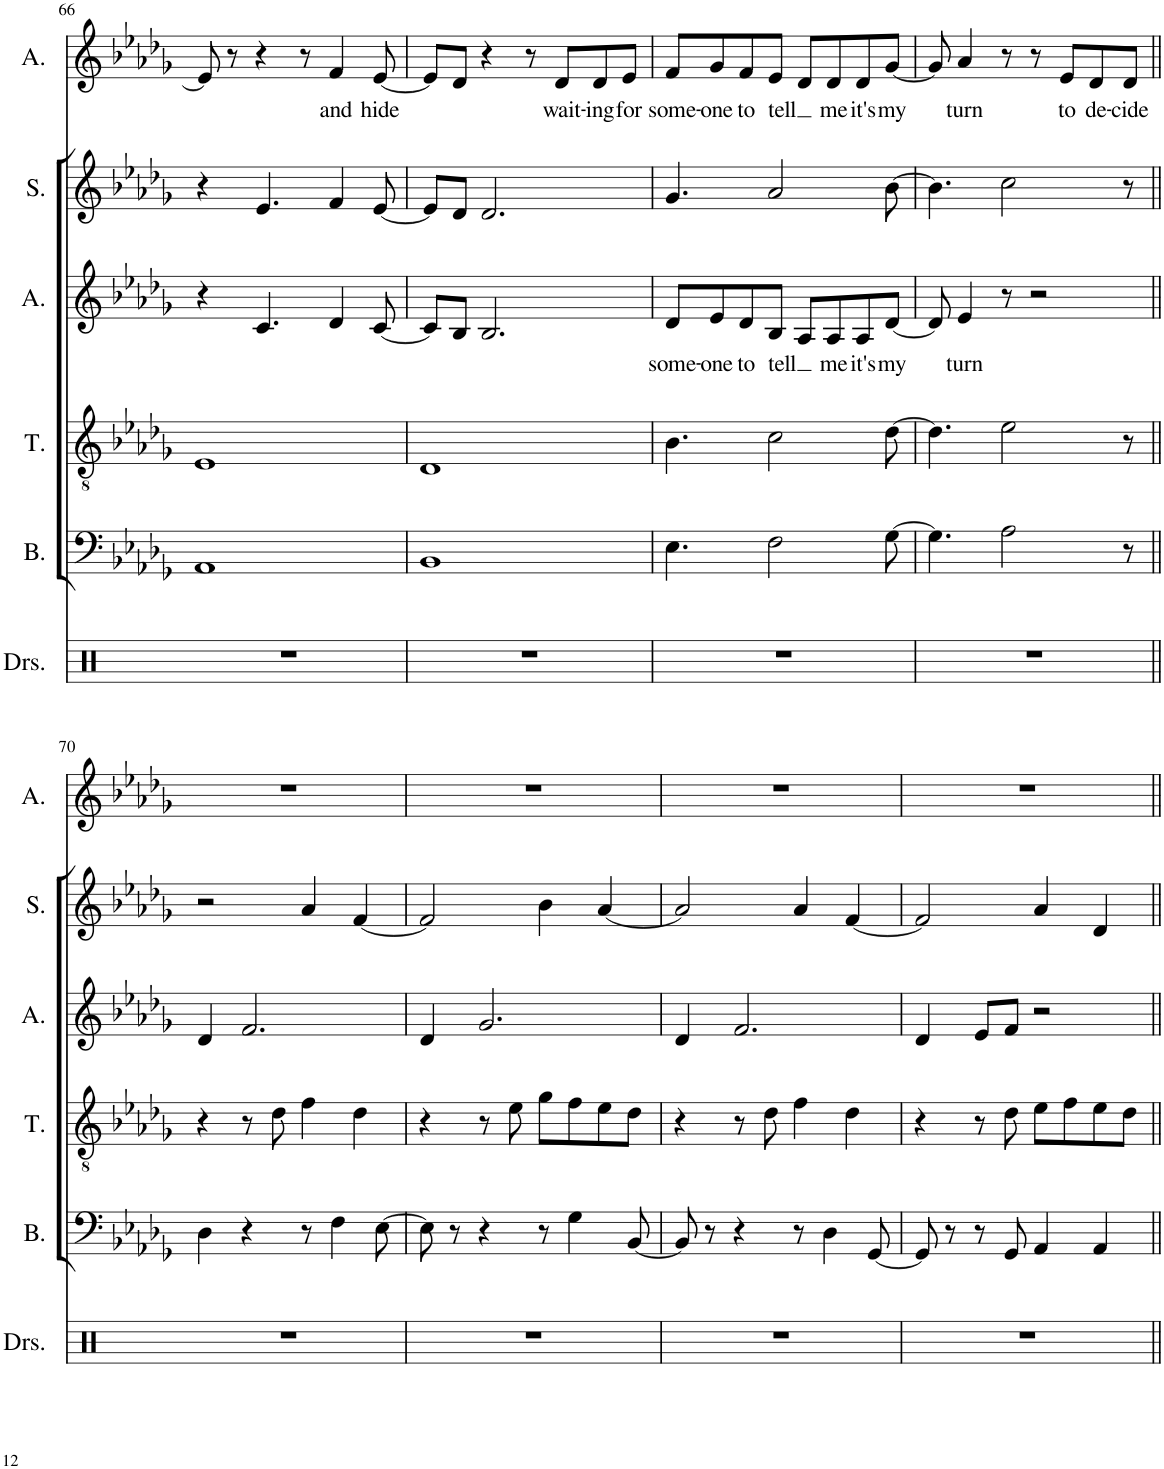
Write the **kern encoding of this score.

**kern	**kern	**kern	**kern	**text	**kern	**kern	**text
*part6	*part5	*part4	*part3	*part3	*part2	*part1	*part1
*staff6	*staff5	*staff4	*staff3	*staff3	*staff2	*staff1	*staff1
*I"Drumset	*I"Bass	*I"Tenor	*I"Alto	*	*I"Soprano	*I"Alto	*
*I'Drs.	*I'B.	*I'T.	*I'A.	*	*I'S.	*I'A.	*
!!LO:PB:g=z
*clefX	*clefF4	*clefGv2	*clefG2	*	*clefG2	*clefG2	*
*k[]	*k[b-e-a-d-g-]	*k[b-e-a-d-g-]	*k[b-e-a-d-g-]	*	*k[b-e-a-d-g-]	*k[b-e-a-d-g-]	*
*M4/4	*M4/4	*M4/4	*M4/4	*	*M4/4	*M4/4	*
=66	=66	=66	=66	=66	=66	=66	=66
1r	1AA-	1E-	4r	.	4r	8e-/]	.
.	.	.	.	.	.	8r	.
.	.	.	4.c/	.	4.e-/	4r	.
.	.	.	.	.	.	8r	.
!	!	!	!	!	!	!	!LO:LY:b
.	.	.	4d-/	.	4f/	4f/	and
!	!	!	!	!	!	!	!LO:LY:b
.	.	.	[8c/	.	[8e-/	[8e-/	hide
=67	=67	=67	=67	=67	=67	=67	=67
1r	1BB-	1D-	8c/L]	.	8e-/L]	8e-/L]	.
.	.	.	8B-/J	.	8d-/J	8d-/J	.
.	.	.	2.B-/	.	2.d-/	4r	.
.	.	.	.	.	.	8r	.
!	!	!	!	!	!	!	!LO:LY:b
.	.	.	.	.	.	8d-/L	wait-
!	!	!	!	!	!	!	!LO:LY:b
.	.	.	.	.	.	8d-/	-ing
!	!	!	!	!	!	!	!LO:LY:b
.	.	.	.	.	.	8e-/J	for
=68	=68	=68	=68	=68	=68	=68	=68
!	!	!	!	!LO:LY:b	!	!	!LO:LY:b
1r	4.E-\	4.B-\	8d-/L	some-	4.g-/	8f/L	some-
!	!	!	!	!LO:LY:b	!	!	!LO:LY:b
.	.	.	8e-/	-one	.	8g-/	-one
!	!	!	!	!LO:LY:b	!	!	!LO:LY:b
.	.	.	8d-/	to	.	8f/	to
!	!	!	!	!LO:LY:b	!	!	!LO:LY:b
.	2F\	2c\	8B-/J	tell	2a-/	8e-/J	tell
.	.	.	8A-/L	.	.	8d-/L	.
!	!	!	!	!LO:LY:b	!	!	!LO:LY:b
.	.	.	8A-/	me	.	8d-/	me
!	!	!	!	!LO:LY:b	!	!	!LO:LY:b
.	.	.	8A-/	it's	.	8d-/	it's
!	!	!	!	!LO:LY:b	!	!	!LO:LY:b
.	[8G-\	[8d-\	[8d-/J	my	[8b-\	[8g-/J	my
=69	=69	=69	=69	=69	=69	=69	=69
1r	4.G-\]	4.d-\]	8d-/]	.	4.b-\]	8g-/]	.
!	!	!	!	!LO:LY:b	!	!	!LO:LY:b
.	.	.	4e-/	turn	.	4a-/	turn
.	2A-\	2e-\	8r	.	2cc\	8r	.
.	.	.	2r	.	.	8r	.
!	!	!	!	!	!	!	!LO:LY:b
.	.	.	.	.	.	8e-/L	to
!	!	!	!	!	!	!	!LO:LY:b
.	.	.	.	.	.	8d-/	de-
!	!	!	!	!	!	!	!LO:LY:b
.	8r	8r	.	.	8r	8d-/J	-cide
!!LO:LB:g=z
=70||	=70||	=70||	=70||	=70||	=70||	=70||	=70||
1r	4D-\	4r	4d-/	.	2r	1r	.
.	4r	8r	2.f/	.	.	.	.
.	.	8d-\	.	.	.	.	.
.	8r	4f\	.	.	4a-/	.	.
.	4F\	.	.	.	.	.	.
.	.	4d-\	.	.	[4f/	.	.
.	[8E-\	.	.	.	.	.	.
=71	=71	=71	=71	=71	=71	=71	=71
1r	8E-\]	4r	4d-/	.	2f/]	1r	.
.	8r	.	.	.	.	.	.
.	4r	8r	2.g-/	.	.	.	.
.	.	8e-\	.	.	.	.	.
.	8r	8g-\L	.	.	4b-\	.	.
.	4G-\	8f\	.	.	.	.	.
.	.	8e-\	.	.	[4a-/	.	.
.	[8BB-/	8d-\J	.	.	.	.	.
=72	=72	=72	=72	=72	=72	=72	=72
1r	8BB-/]	4r	4d-/	.	2a-/]	1r	.
.	8r	.	.	.	.	.	.
.	4r	8r	2.f/	.	.	.	.
.	.	8d-\	.	.	.	.	.
.	8r	4f\	.	.	4a-/	.	.
.	4D-\	.	.	.	.	.	.
.	.	4d-\	.	.	[4f/	.	.
.	[8GG-/	.	.	.	.	.	.
=73	=73	=73	=73	=73	=73	=73	=73
1r	8GG-/]	4r	4d-/	.	2f/]	1r	.
.	8r	.	.	.	.	.	.
.	8r	8r	8e-/L	.	.	.	.
.	8GG-/	8d-\	8f/J	.	.	.	.
.	4AA-/	8e-\L	2r	.	4a-/	.	.
.	.	8f\	.	.	.	.	.
.	4AA-/	8e-\	.	.	4d-/	.	.
.	.	8d-\J	.	.	.	.	.
=||	=||	=||	=||	=||	=||	=||	=||
*-	*-	*-	*-	*-	*-	*-	*-
